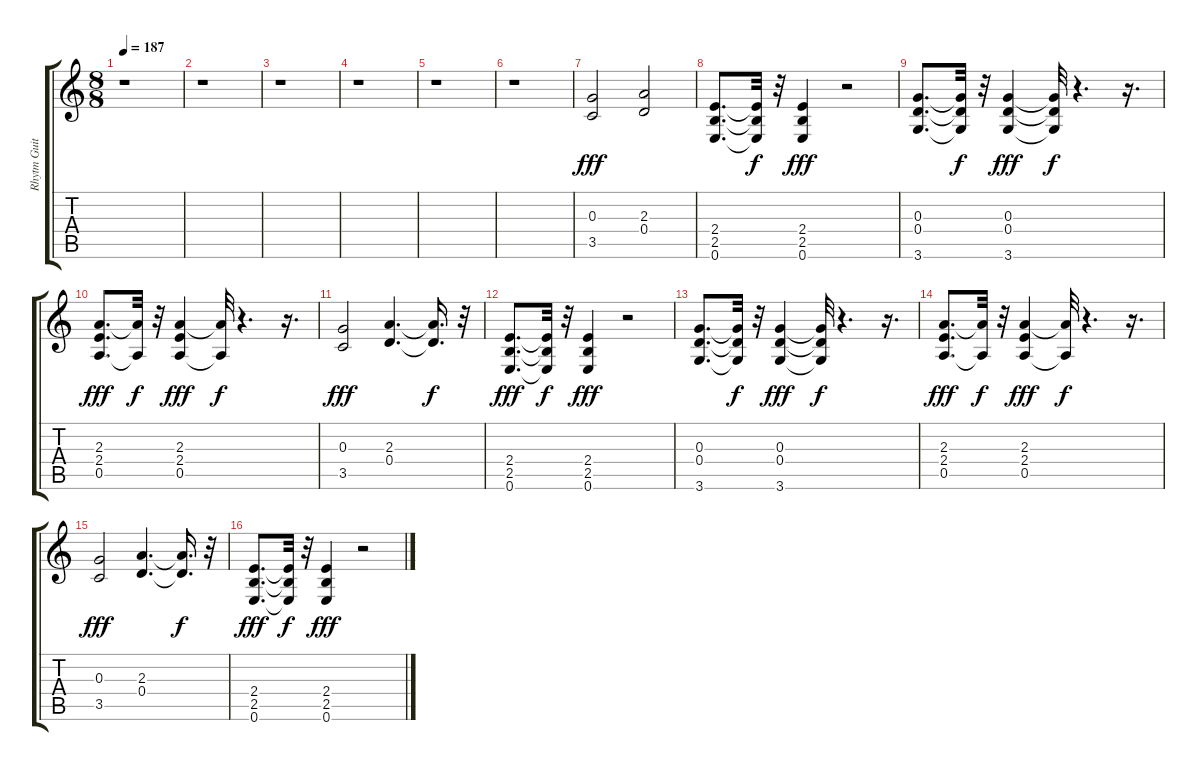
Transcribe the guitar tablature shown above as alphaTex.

\track ("Rhytm Guitar" "Rhytm Guit") {instrument distortionguitar}
\staff {score tabs}
\tuning (E4 B3 G3 D3 A2 E2) {hide}
\ts (8 8)
\tempo 187
\clef g2
\ks c
r.1{dy f} |
r.1 |
r.1 |
r.1 |
r.1 |
r.1 |
(0.3 3.5).2{dy fff} (2.3 0.4).2 |
(2.4 2.5 0.6).8{d} (2.4{t} 2.5{t} 0.6{t}).32{dy f} r.32 (2.4 2.5 0.6).4{dy fff} r.2 |
(0.3 0.4 3.6).8{d} (0.3{t} 0.4{t} 3.6{t}).32{dy f} r.32 (0.3 0.4 3.6).4{dy fff} (0.3{t} 0.4{t} 3.6{t}).32{dy f} r.4{d} r.16{d} |
(2.3 2.4 0.5).8{d dy fff} (2.3{t} 0.5{t}).32{dy f} r.32 (2.3 2.4 0.5).4{dy fff} (2.3{t} 0.5{t}).32{dy f} r.4{d} r.16{d} |
(0.3 3.5).2{dy fff} (2.3 0.4).4{d} (2.3{t} 0.4{t}).16{d dy f} r.32 |
(2.4 2.5 0.6).8{d dy fff} (2.4{t} 2.5{t} 0.6{t}).32{dy f} r.32 (2.4 2.5 0.6).4{dy fff} r.2 |
(0.3 0.4 3.6).8{d} (0.3{t} 0.4{t} 3.6{t}).32{dy f} r.32 (0.3 0.4 3.6).4{dy fff} (0.3{t} 0.4{t} 3.6{t}).32{dy f} r.4{d} r.16{d} |
(2.3 2.4 0.5).8{d dy fff} (2.3{t} 0.5{t}).32{dy f} r.32 (2.3 2.4 0.5).4{dy fff} (2.3{t} 0.5{t}).32{dy f} r.4{d} r.16{d} |
(0.3 3.5).2{dy fff} (2.3 0.4).4{d} (2.3{t} 0.4{t}).16{d dy f} r.32 |
(2.4 2.5 0.6).8{d dy fff} (2.4{t} 2.5{t} 0.6{t}).32{dy f} r.32 (2.4 2.5 0.6).4{dy fff} r.2
